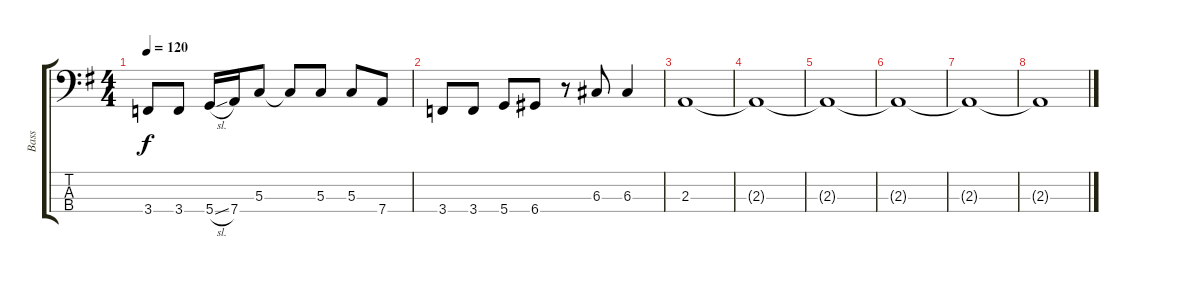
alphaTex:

\track ("Bass" "Bass") {instrument electricbasspick}
\staff {score tabs}
\tuning (F2 C2 G1 D1) {hide}
\ts (4 4)
\tempo 120
\clef f4
\ks g
3.4.8{dy f} 3.4.8 5.4{sl}.16 7.4.16 5.3.8 5.3{t}.8 5.3.8 5.3.8 7.4.8 |
3.4.8 3.4.8 5.4.8 6.4.8 r.8 6.3.8 6.3.4 |
2.3.1 |
2.3{t}.1 |
2.3{t}.1 |
2.3{t}.1 |
2.3{t}.1 |
2.3{t}.1
